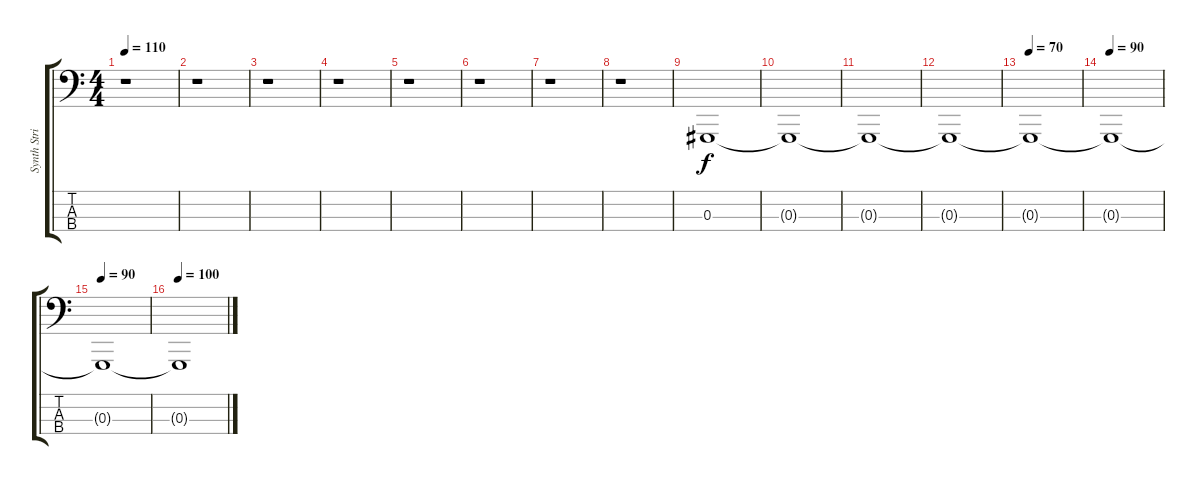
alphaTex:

\track ("Synth Strings 2" "Synth Stri") {instrument stringensemble1}
\staff {score tabs}
\tuning (Gb2 Db2 Ab1 Eb1) {hide}
\ts (4 4)
\tempo 110
\clef f4
\ks c
r.1{dy f instrument stringensemble1} |
r.1 |
r.1 |
r.1 |
r.1 |
r.1 |
r.1 |
r.1 |
0.3.1 |
0.3{t}.1 |
0.3{t}.1 |
0.3{t}.1 |
\tempo 70
0.3{t}.1 |
\tempo 90
0.3{t}.1 |
\tempo 90
0.3{t}.1 |
\tempo 100
0.3{t}.1
